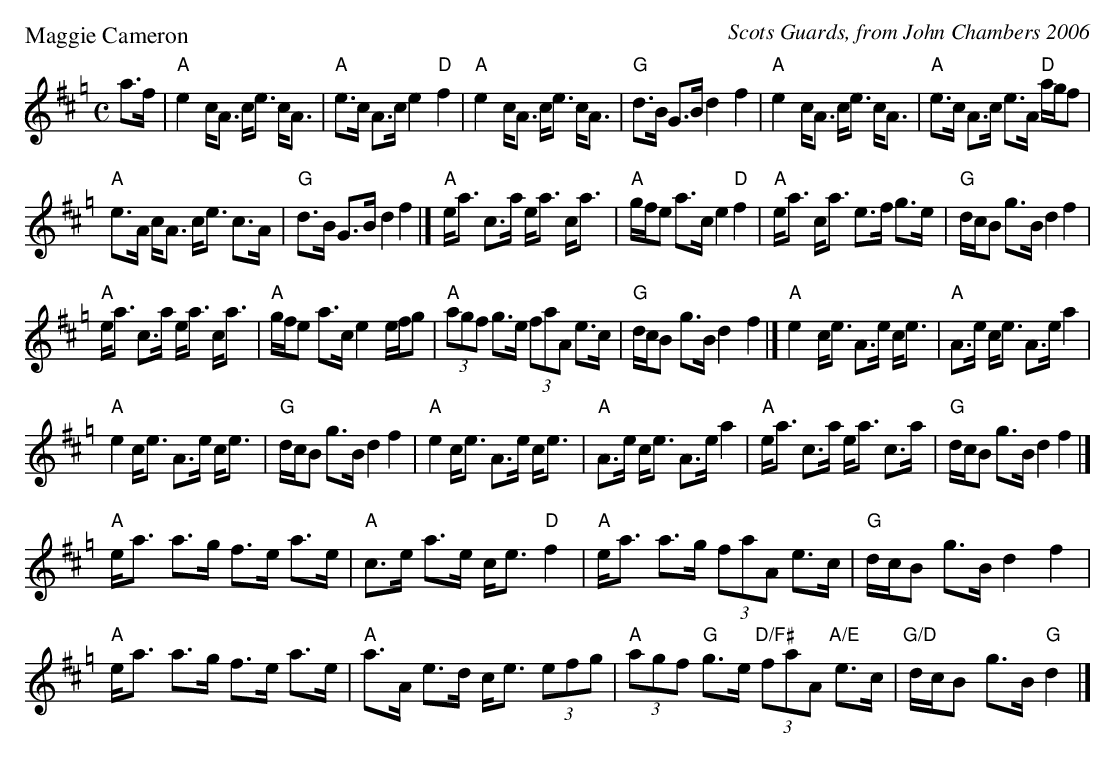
X:1
P: Maggie Cameron
C: Scots Guards, from John Chambers 2006
M: C
L: 1/8
K: Amix=g
a>f | "A"e2 c<A c<e c<A | "A"e>c A>c e2 "D"f2 | "A"e2 c<A  c<e c<A | "G"d>B G>B d2 f2 |"A"e2 c<A c<e c<A | "A"e>c A>c e>A "D"a/g/f |
 "A"e>A c<A  c<e c>A | "G"d>B G>B d2 f2 |] "A"e<a c>a e<a c<a | "A"g/f/e a>c e2 "D"f2 | "A"e<a c<a  e>f g>e | "G"d/c/B g>B d2 f2 |
"A"e<a c>a e<a c<a | "A"g/f/e a>c e2 e/f/g | "A"(3agf g>e (3faA e>c | "G"d/c/B g>B d2 f2 |] "A"e2 c<e A>e c<e | "A"A>e c<e A>e a2 |
"A"e2 c<e  A>e c<e | "G"d/c/B g>B d2 f2 |"A"e2 c<e A>e c<e | "A"A>e c<e A>e a2 | "A"e<a c>a  e<a c>a | "G"d/c/B g>B d2 f2 |]
"A"e<a a>g f>e a>e | "A"c>e a>e c<e "D"f2 | "A"e<a a>g (3faA e>c | "G"d/c/B g>B d2 f2 |
"A"e<a a>g f>e a>e | "A"a>A e>d c<e (3efg | "A"(3agf "G"g>e "D/F#"(3faA "A/E"e>c | "G/D"d/c/B g>B "G"d2 |]
